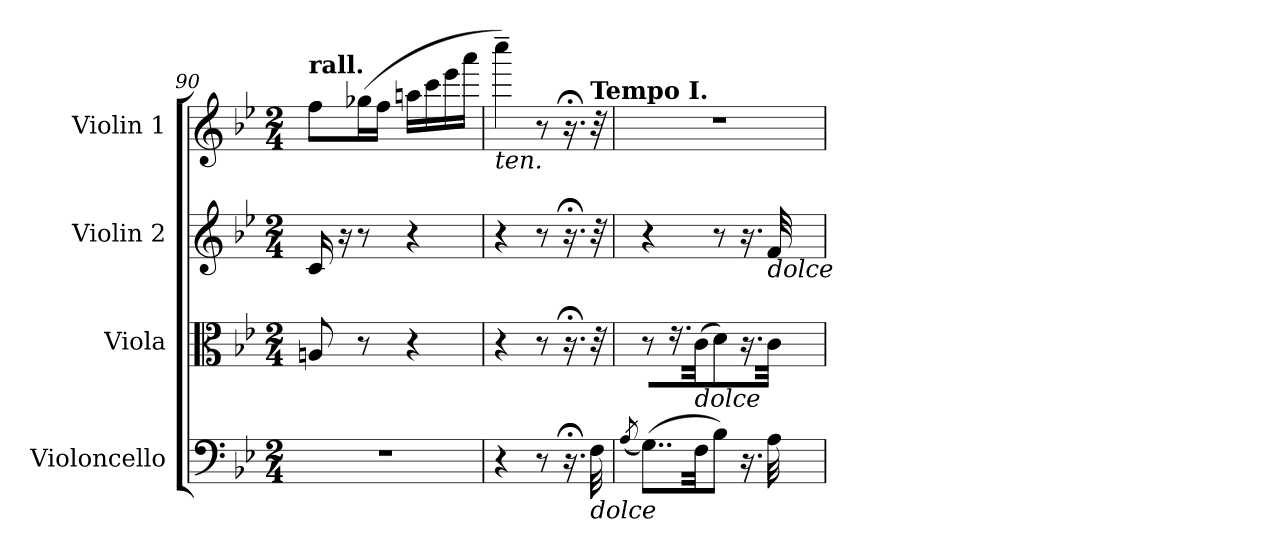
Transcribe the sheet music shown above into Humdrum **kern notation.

**kern	**kern	**kern	**kern
*part4	*part3	*part2	*part1
*staff4	*staff3	*staff2	*staff1
*I"Violoncello	*I"Viola	*I"Violin 2	*I"Violin 1
*I'Vc	*I'Vla	*I'Vln	*I'Vln
*clefF4	*clefC3	*clefG2	*clefG2
*k[b-e-]	*k[b-e-]	*k[b-e-]	*k[b-e-]
*M2/4	*M2/4	*M2/4	*M2/4
=90	=90	=90	=90
!	!	!	!LO:TX:a:B:t=rall.
2r	8An/	16c/	8ff\L
.	.	16r	.
.	8r	8r	(16gg-X\L
.	.	.	16ff\JJ
.	4r	4r	16aan\LL
.	.	.	16ccc\
.	.	.	16eee-\
.	.	.	16aaa\JJ
=91	=91	=91	=91
!	!	!	!LO:TX:b:i:t=ten.
4r	4r	4r	4cccc~\)
8r	8r	8r	8r
16.r;<	16.r;<	16.r;<	16.r;<
!	!	!	!LO:TX:a:B:t=Tempo I.
!LO:TX:b:i:t=dolce	!	!	!
32F\	32r	32r	32r
=92	=92	=92	=92
(8qA/	.	.	.
(8..G\L)	8r	4r	2r
.	16.r	.	.
!	!LO:TX:b:i:t=dolce	!	!
32F\KK	(32c\KKL	.	.
8B-\J)	8d\)	8r	.
16.r	16.r	16.r	.
!	!	!LO:TX:b:i:t=dolce	!
32A\	32c\JJk	32f/	.
=	=	=	=
*-	*-	*-	*-
